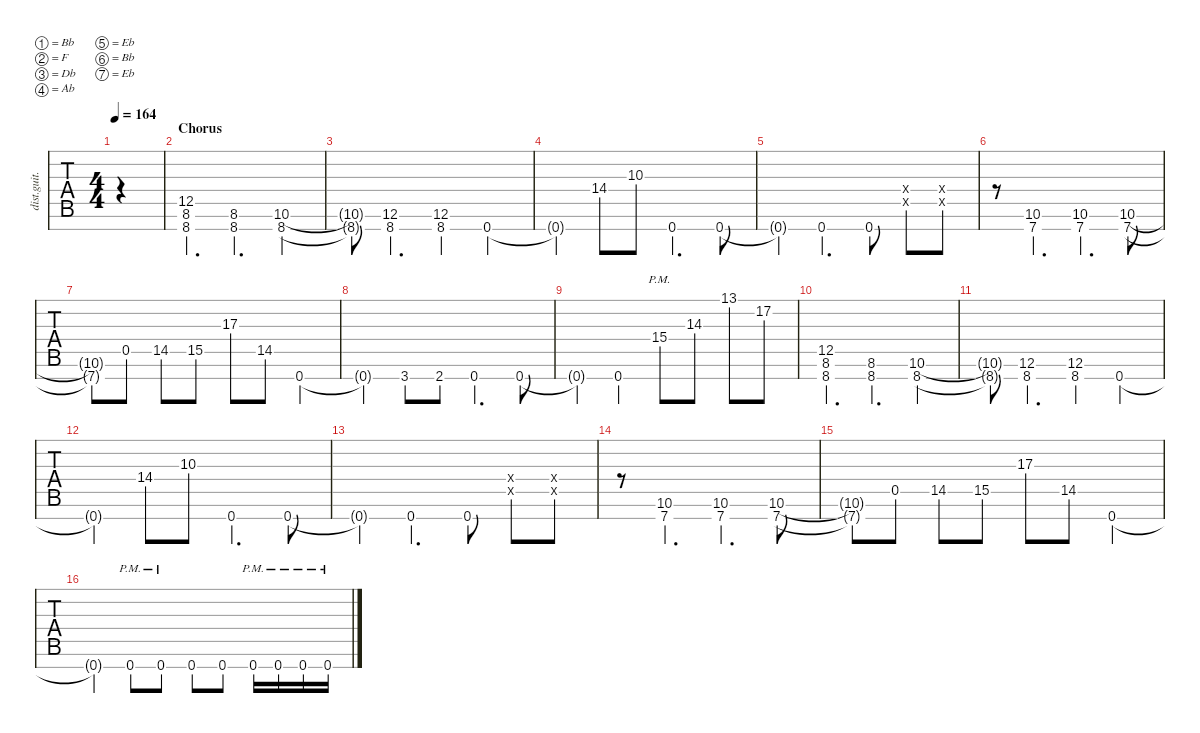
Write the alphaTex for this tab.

\defaultSystemsLayout 4
\hideDynamics
\bracketExtendMode nobrackets
\track ("Rhy R" "dist.guit.") {instrument distortionguitar}
\staff {tabs}
\tuning (Bb3 F3 Db3 Ab2 Eb2 Bb1 Eb1)
\ts (4 4)
\tempo 164
\clef g2
\ks c
|
\section ("" "Chorus")
(8.7 8.6{acc #} 12.5{acc #}).4{d} (8.7 8.6{acc #}).4{d} (8.7 10.6{acc #}).4 |
(8.7{t} 10.6{t acc #}).8 (8.7 12.6{acc #}).4{d} (8.7 12.6{acc #}).4 0.7{acc #}.4 |
0.7{t acc #}.4 14.4{acc #}.8 10.3.8 0.7{acc #}.4{d} 0.7{acc #}.8 |
0.7{t acc #}.4 0.7{acc #}.4{d} 0.7{acc #}.8 (0.5{x acc #} 0.4{x acc #}).8 (0.4{x acc #} 0.5{x acc #}).8 |
r.8 (7.7{acc #} 10.6{acc #}).4{d} (7.7{acc #} 10.6{acc #}).4{d} (7.7{acc #} 10.6{acc #}).8 |
(7.7{t acc #} 10.6{t acc #}).8 0.5{acc #}.8 14.5.8 15.5{acc #}.8 17.3{acc #}.8 14.5.8 0.7{acc #}.4 |
0.7{t acc #}.4 3.7{acc #}.8 2.7.8 0.7{acc #}.4{d} 0.7{acc #}.8 |
0.7{t acc #}.4 0.7{acc #}.4 15.4{pm}.8 14.3{acc #}.8 13.1.8 17.2{acc #}.8 |
(8.7 8.6{acc #} 12.5{acc #}).4{d} (8.7 8.6{acc #}).4{d} (8.7 10.6{acc #}).4 |
(8.7{t} 10.6{t acc #}).8 (8.7 12.6{acc #}).4{d} (8.7 12.6{acc #}).4 0.7{acc #}.4 |
0.7{t acc #}.4 14.4{acc #}.8 10.3.8 0.7{acc #}.4{d} 0.7{acc #}.8 |
0.7{t acc #}.4 0.7{acc #}.4{d} 0.7{acc #}.8 (0.5{x acc #} 0.4{x acc #}).8 (0.4{x acc #} 0.5{x acc #}).8 |
r.8 (7.7{acc #} 10.6{acc #}).4{d} (7.7{acc #} 10.6{acc #}).4{d} (7.7{acc #} 10.6{acc #}).8 |
(7.7{t acc #} 10.6{t acc #}).8 0.5{acc #}.8 14.5.8 15.5{acc #}.8 17.3{acc #}.8 14.5.8 0.7{acc #}.4 |
0.7{t acc #}.4 0.7{pm acc #}.8 0.7{pm acc #}.8 0.7{acc #}.8 0.7{acc #}.8 0.7{pm acc #}.16 0.7{pm acc #}.16 0.7{pm acc #}.16 0.7{pm acc #}.16
